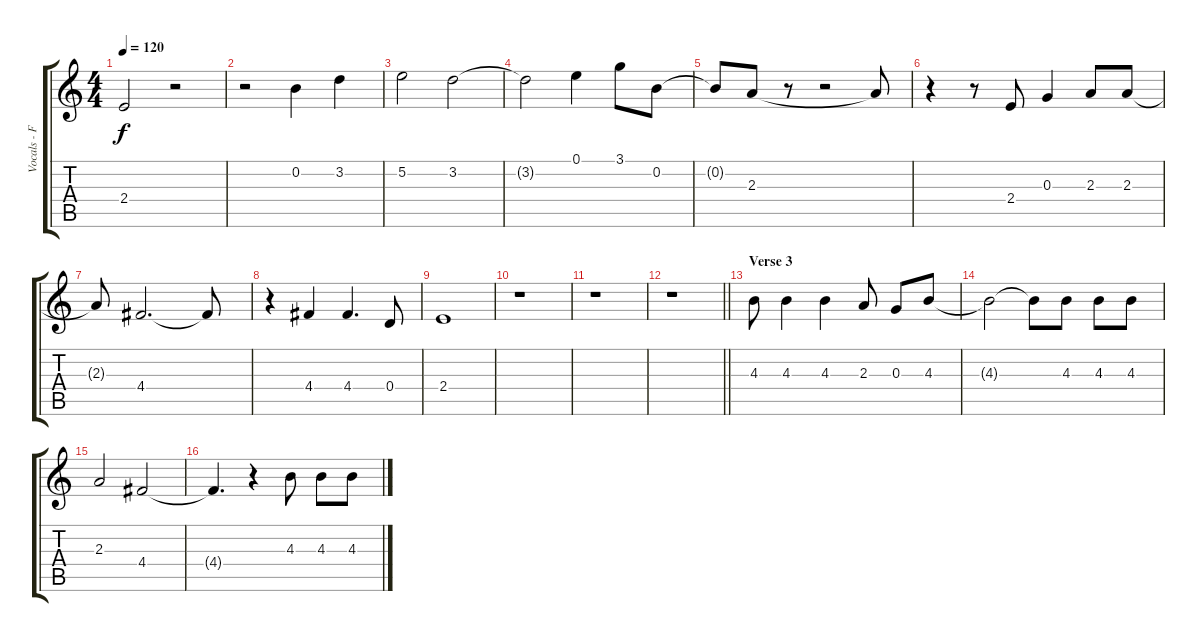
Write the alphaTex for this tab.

\track ("Vocals - FRED" "Vocals - F") {instrument acousticguitarnylon}
\staff {score tabs}
\tuning (E4 B3 G3 D3 A2 E2) {hide}
\ts (4 4)
\tempo 120
\clef g2
\ks c
2.4{t}.2{dy f} r.2 |
r.2 0.2.4 3.2.4 |
5.2.2 3.2.2 |
3.2{t}.2 0.1.4 3.1.8 0.2.8 |
0.2{t}.8 2.3.8 r.8 r.2 2.3{t}.8 |
r.4 r.8 2.4.8 0.3.4 2.3.8 2.3.8 |
2.3{t}.8 4.4.2{d} 4.4{t}.8 |
r.4 4.4.4 4.4.4{d} 0.4.8 |
2.4.1 |
r.1 |
r.1 |
\barLineRight lightlight
r.1 |
\section ("" "Verse 3")
4.3.8 4.3.4 4.3.4 2.3.8 0.3.8 4.3.8 |
4.3{t}.2 4.3{t}.8 4.3.8 4.3.8 4.3.8 |
2.3.2 4.4.2 |
4.4{t}.4{d} r.4 4.3.8 4.3.8 4.3.8
